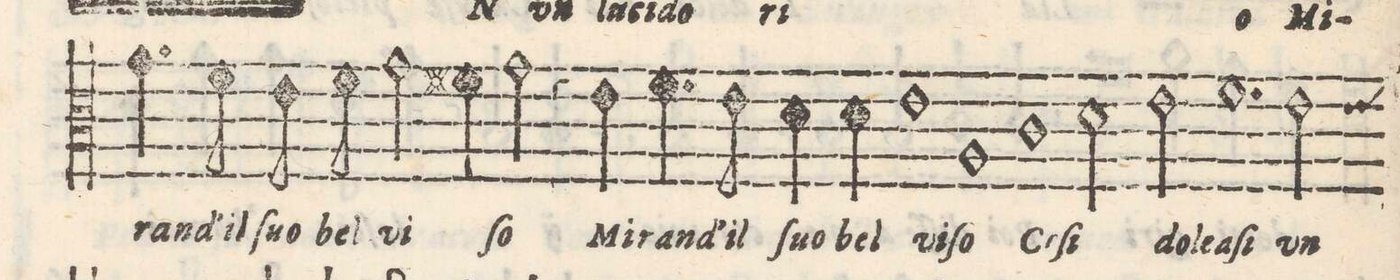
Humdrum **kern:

**kern	**text
*I"QVINTO	*
*clefC3	*
*k[]	*
*met(c)	*
*M4/4	*
4.g\	-rand'
8f\	il
=7-	=7-
8e\	ſuo
8f\	bel
2g\	vi-
4f#X\	.
=8-	=8-
2g\	-xo
4r	.
4e\	Mi-
=9-	=9-
4.fny\	-rand'
8e\	il
4d\	ſuo
4d\	bel
=10-	=10-
1e	vi-
=11-	=11-
1A	-ſo
=12-	=12-
1c	Co-
=13-	=13-
2d\	-ſi
2e\	do-
=14-	=14-
1.f	-lea-
=15-	=15-
2e\	-ſiun
=16-	=16-
*-	*-
